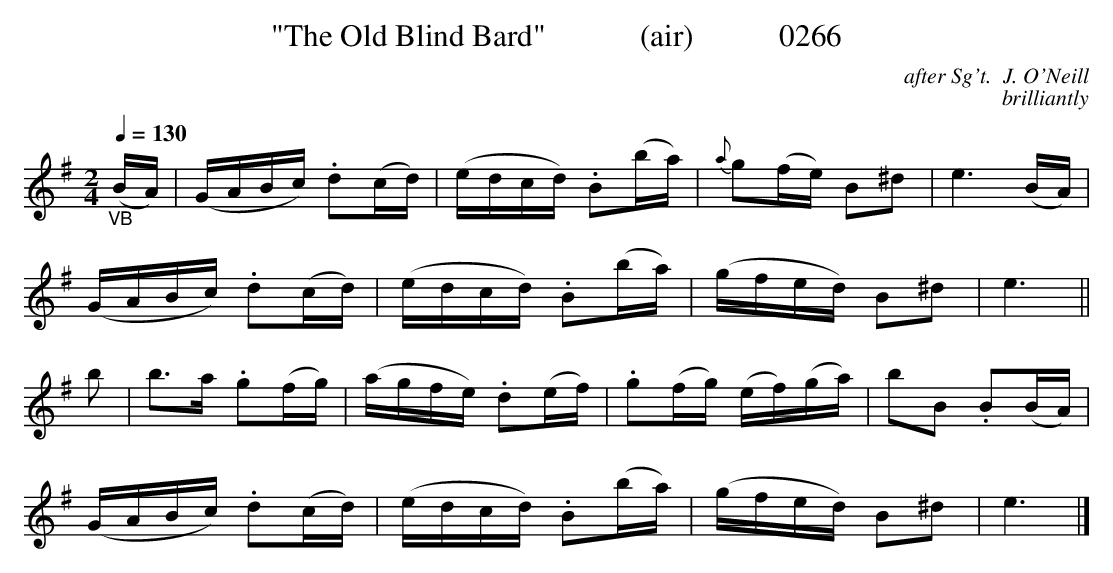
X:1
T:"The Old Blind Bard"            (air)           0266
C:after Sg't.  J. O'Neill
C:brilliantly
Q:1/4=130
M:2/4
L:1/16
K:G
"_VB"(BA)|(GABc) .d2(cd)|(edcd) .B2(ba)|{a}g2(fe) B2^d2|e6(BA)|
(GABc) .d2(cd)|(edcd) .B2(ba)|(gfed) B2^d2|e6||
b2|b3a .g2(fg)|(agfe) .d2(ef)|.g2(fg) (ef)(ga)|b2B2 .B2(BA)|
(GABc) .d2(cd)|(edcd) .B2(ba)|(gfed) B2^d2|e6|]
